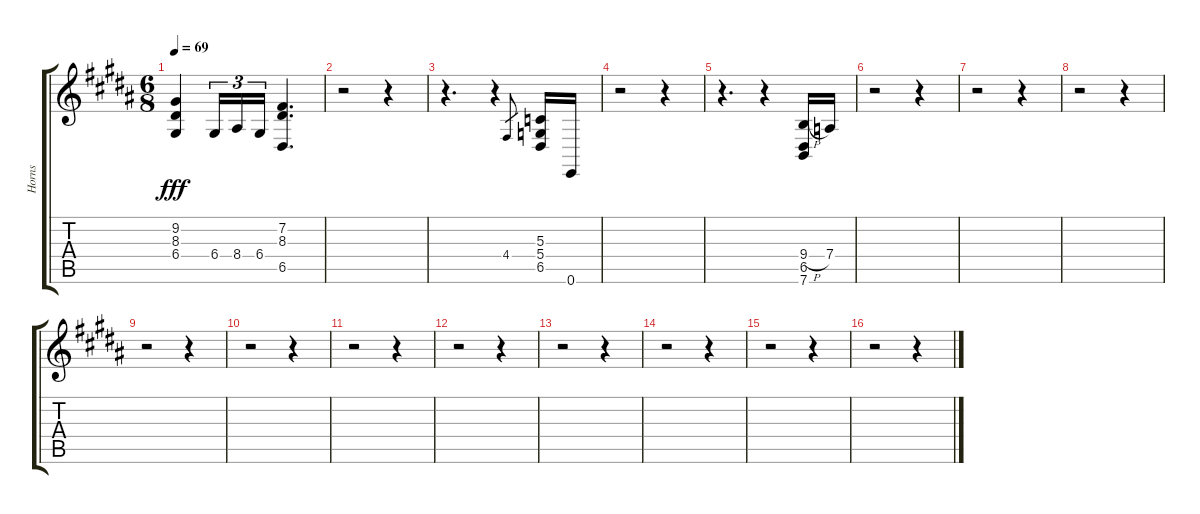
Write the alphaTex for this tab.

\track ("Horns" "Horns") {instrument brasssection}
\staff {score tabs}
\tuning (E4 B3 G3 D3 A2 E2) {hide}
\ts (6 8)
\tempo 69
\clef g2
\ks b
(9.2 8.3 6.4).4{dy fff} 6.4.16{tu (3 2)} 8.4.16{tu (3 2)} 6.4.16{tu (3 2)} (7.2 8.3 6.5).4{d} |
r.2 r.4 |
r.4{d} r.4 4.4.8{gr} (5.3 5.4 6.5).16 0.6.16 |
r.2 r.4 |
r.4{d} r.4 (9.4{h} 6.5 7.6).16 7.4.16 |
r.2 r.4 |
r.2 r.4 |
r.2 r.4 |
r.2 r.4 |
r.2 r.4 |
r.2 r.4 |
r.2 r.4 |
r.2 r.4 |
r.2 r.4 |
r.2 r.4 |
r.2 r.4
